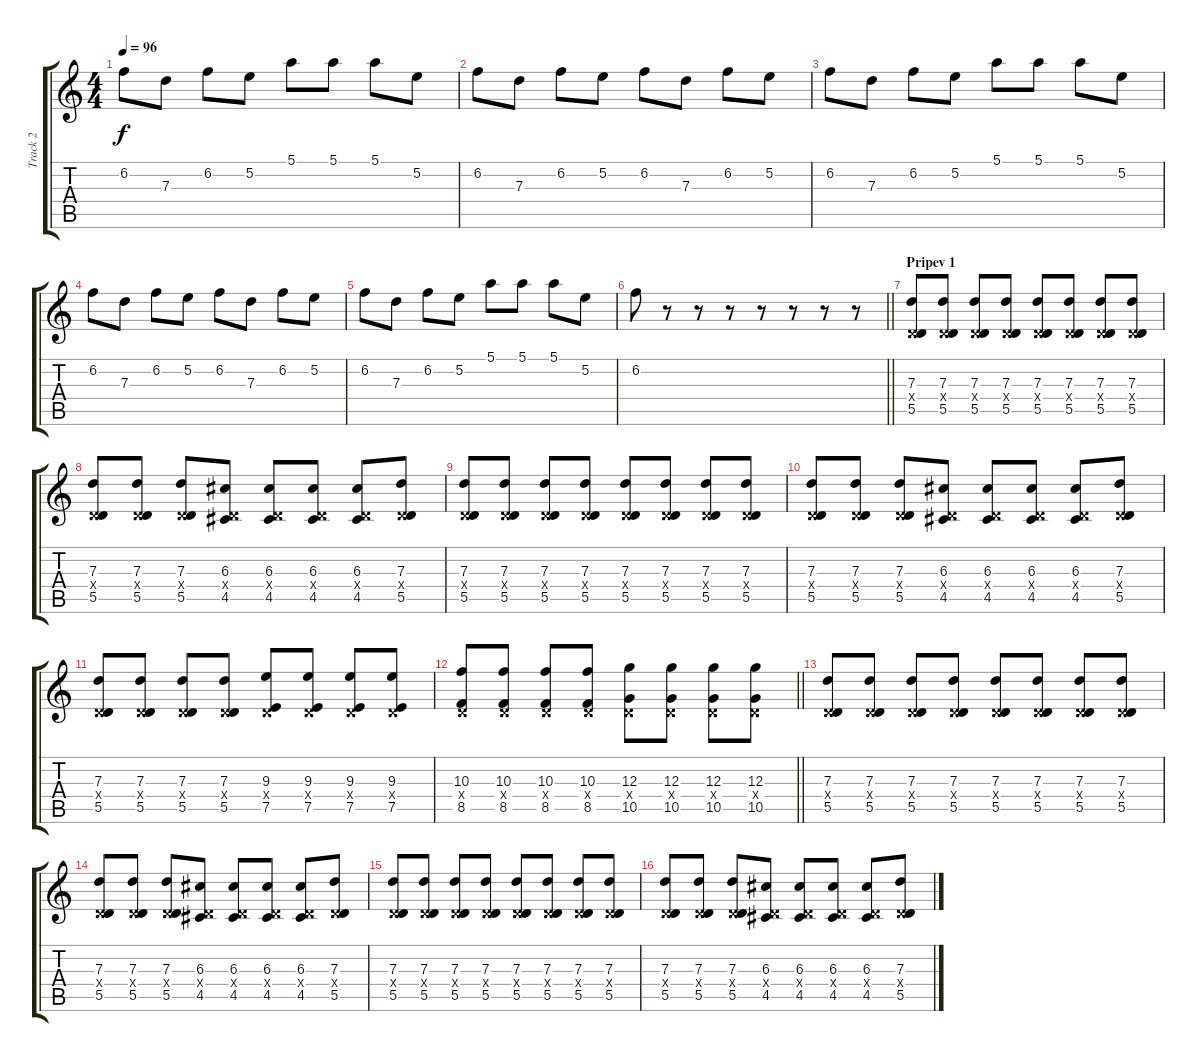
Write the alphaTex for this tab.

\track ("Track 2" "Track 2") {instrument acousticguitarsteel}
\staff {score tabs}
\tuning (E4 B3 G3 D3 A2 E2) {hide}
\ts (4 4)
\tempo 96
\clef g2
\ks c
6.2.8{dy f} 7.3.8 6.2.8 5.2.8 5.1.8 5.1.8 5.1.8 5.2.8 |
6.2.8 7.3.8 6.2.8 5.2.8 6.2.8 7.3.8 6.2.8 5.2.8 |
6.2.8 7.3.8 6.2.8 5.2.8 5.1.8 5.1.8 5.1.8 5.2.8 |
6.2.8 7.3.8 6.2.8 5.2.8 6.2.8 7.3.8 6.2.8 5.2.8 |
6.2.8 7.3.8 6.2.8 5.2.8 5.1.8 5.1.8 5.1.8 5.2.8 |
\barLineRight lightlight
6.2.8 r.8 r.8 r.8 r.8 r.8 r.8 r.8 |
\section ("" "Pripev 1")
(7.3 0.4{x} 5.5).8 (7.3 0.4{x} 5.5).8 (7.3 0.4{x} 5.5).8 (7.3 0.4{x} 5.5).8 (7.3 0.4{x} 5.5).8 (7.3 0.4{x} 5.5).8 (7.3 0.4{x} 5.5).8 (7.3 0.4{x} 5.5).8 |
(7.3 0.4{x} 5.5).8 (7.3 0.4{x} 5.5).8 (7.3 0.4{x} 5.5).8 (6.3 0.4{x} 4.5).8 (6.3 0.4{x} 4.5).8 (6.3 0.4{x} 4.5).8 (6.3 0.4{x} 4.5).8 (7.3 0.4{x} 5.5).8 |
(7.3 0.4{x} 5.5).8 (7.3 0.4{x} 5.5).8 (7.3 0.4{x} 5.5).8 (7.3 0.4{x} 5.5).8 (7.3 0.4{x} 5.5).8 (7.3 0.4{x} 5.5).8 (7.3 0.4{x} 5.5).8 (7.3 0.4{x} 5.5).8 |
(7.3 0.4{x} 5.5).8 (7.3 0.4{x} 5.5).8 (7.3 0.4{x} 5.5).8 (6.3 0.4{x} 4.5).8 (6.3 0.4{x} 4.5).8 (6.3 0.4{x} 4.5).8 (6.3 0.4{x} 4.5).8 (7.3 0.4{x} 5.5).8 |
(7.3 0.4{x} 5.5).8 (7.3 0.4{x} 5.5).8 (7.3 0.4{x} 5.5).8 (7.3 0.4{x} 5.5).8 (9.3 0.4{x} 7.5).8 (9.3 0.4{x} 7.5).8 (9.3 0.4{x} 7.5).8 (9.3 0.4{x} 7.5).8 |
\barLineRight lightlight
(10.3 0.4{x} 8.5).8 (10.3 0.4{x} 8.5).8 (10.3 0.4{x} 8.5).8 (10.3 0.4{x} 8.5).8 (12.3 0.4{x} 10.5).8 (12.3 0.4{x} 10.5).8 (12.3 0.4{x} 10.5).8 (12.3 0.4{x} 10.5).8 |
(7.3 0.4{x} 5.5).8 (7.3 0.4{x} 5.5).8 (7.3 0.4{x} 5.5).8 (7.3 0.4{x} 5.5).8 (7.3 0.4{x} 5.5).8 (7.3 0.4{x} 5.5).8 (7.3 0.4{x} 5.5).8 (7.3 0.4{x} 5.5).8 |
(7.3 0.4{x} 5.5).8 (7.3 0.4{x} 5.5).8 (7.3 0.4{x} 5.5).8 (6.3 0.4{x} 4.5).8 (6.3 0.4{x} 4.5).8 (6.3 0.4{x} 4.5).8 (6.3 0.4{x} 4.5).8 (7.3 0.4{x} 5.5).8 |
(7.3 0.4{x} 5.5).8 (7.3 0.4{x} 5.5).8 (7.3 0.4{x} 5.5).8 (7.3 0.4{x} 5.5).8 (7.3 0.4{x} 5.5).8 (7.3 0.4{x} 5.5).8 (7.3 0.4{x} 5.5).8 (7.3 0.4{x} 5.5).8 |
(7.3 0.4{x} 5.5).8 (7.3 0.4{x} 5.5).8 (7.3 0.4{x} 5.5).8 (6.3 0.4{x} 4.5).8 (6.3 0.4{x} 4.5).8 (6.3 0.4{x} 4.5).8 (6.3 0.4{x} 4.5).8 (7.3 0.4{x} 5.5).8
